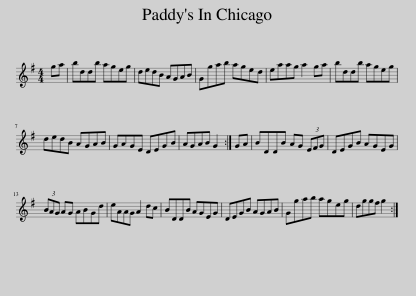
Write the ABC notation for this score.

X:1
L:1/8
M:4/4
I:linebreak $
K:G
V:1 treble
V:1
 ga | bddb ageg | dedB AGAB | Ggab aged | eaag a2 ga | %5
 bddb ageg |$ dedB AGAB | GAGE DEGB | AGAB G2 :| GA | %10
 BDDB AG (3EFG | DEGB AGEG |$ (3BAG AG ABGd | eAAG A2 dc | BDDB AGEG | %15
 DEGB AGAB | Ggab ageg | dggf g2 :| %18
